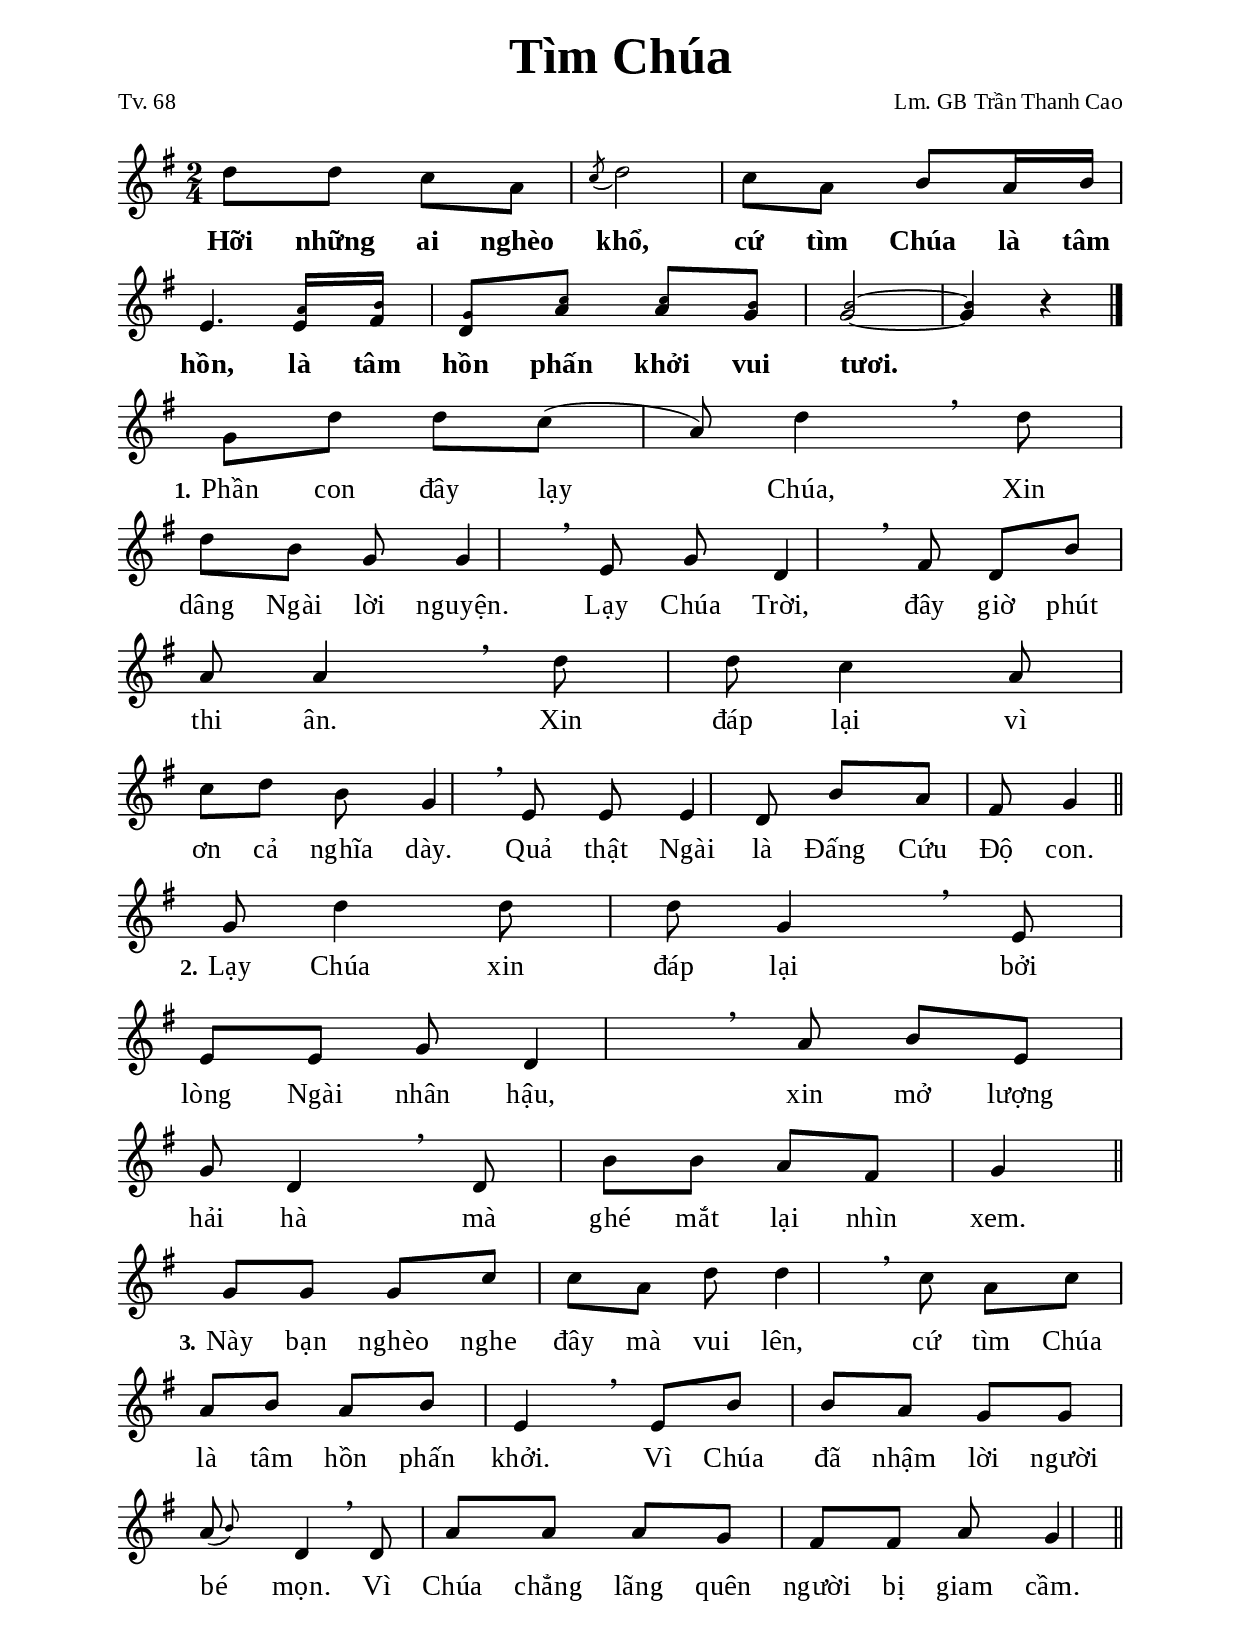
% Cài đặt chung
\version "2.22.1"
\include "english.ly"

\header {
  title = \markup { \fontsize #3 "Tìm Chúa" }
  poet = "Tv. 68"
  composer = "Lm. GB Trần Thanh Cao"
  arranger = " "
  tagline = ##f
}

% Nhạc điệp khúc
nhacDiepKhucSop = \relative c'' {
  d8 d c a |
  \acciaccatura c8 d2 |
  c8 a b a16 b |
  e,4. e16 fs |
  d8 a' a g |
  g2 ~ |
  g4 r \bar "|."
}

nhacDiepKhucBas = \relative c'' {
  \skip 2
  \skip 2
  \skip 2
  \skip 4. a16 b |
  g8 c c b |
  b2 ~ |
  b4 r
}

% Nhạc phiên khúc
nhacPhienKhucMot = \relative c'' {
  g8 d' d c (a) d4 \breathe
  d8 d b g g4 \breathe
  e8 g d4 \breathe
  fs8 d b' a a4 \breathe
  d8 d c4 a8 c d b g4 \breathe
  e8 e e4 d8 b' a fs g4 \bar "||"
}

nhacPhienKhucHai = \relative c'' {
  g8 d'4 d8 d g,4 \breathe
  e8 e e g d4 \breathe
  a'8 b e, g d4 \breathe
  d8 b' b a fs g4 \bar "||"
}

nhacPhienKhucBa = \relative c'' {
  #(define afterGraceFraction (cons 1 4))
  g8 g g c c a d d4 \breathe
  c8 a c a b a b e,4 \breathe
  e8 b' b a g g \afterGrace a (\tweak font-size #-4 b) d,4 \breathe
  d8 a' a a g fs fs a g4 \bar "||"
}

% Lời điệp khúc
loiDiepKhuc = \lyricmode {
  Hỡi những ai nghèo khổ,
  cứ tìm Chúa là tâm hồn,
  là tâm hồn phấn khởi vui tươi.
}

% Lời phiên khúc
loiPhienKhucMot = \lyricmode {
  \set stanza = #"1."
  Phần con đây lạy Chúa,
  Xin dâng Ngài lời nguyện.
  Lạy Chúa Trời, đây giờ phút thi ân.
  Xin đáp lại vì ơn cả nghĩa dày.
  Quả thật Ngài là Đấng Cứu Độ con.
}

loiPhienKhucHai = \lyricmode {
  \set stanza = #"2."
  Lạy Chúa xin đáp lại bởi lòng Ngài nhân hậu,
  xin mở lượng hải hà mà ghé mắt lại nhìn xem.
}

loiPhienKhucBa = \lyricmode {
  \set stanza = #"3."
  Này bạn nghèo nghe đây mà vui lên,
  cứ tìm Chúa là tâm hồn phấn khởi.
  Vì Chúa đã nhậm lời người bé mọn.
  Vì Chúa chẳng lãng quên người bị giam cầm.
}


% Dàn trang
\paper {
  #(set-paper-size "a4")
  top-margin = 20\mm
  bottom-margin = 10\mm
  left-margin = 20\mm
  right-margin = 20\mm
  indent = #0
  #(define fonts
    (make-pango-font-tree
      "Liberation Serif"
      "Liberation Serif"
      "Liberation Serif"
      (/ 20 20)))
  page-count = #1
  system-system-spacing = #'((basic-distance . 12)
                             (minimum-distance . 12.5)
                             (padding . 1))
  score-system-spacing = #'((basic-distance . 12)
                             (minimum-distance . 12.5)
                             (padding . 1))
}

% Thiết lập tông và nhịp
TongNhip = { \key g \major \time 2/4 }

% Đổi kích thước nốt cho bè phụ
notBePhu =
#(define-music-function (font-size music) (number? ly:music?)
   (for-some-music
     (lambda (m)
       (if (music-is-of-type? m 'rhythmic-event)
           (begin
             (set! (ly:music-property m 'tweaks)
                   (cons `(font-size . ,font-size)
                         (ly:music-property m 'tweaks)))
             #t)
           #f))
     music)
   music)

\score {
  \new ChoirStaff <<
    \new Staff = diepKhuc \with {
        \consists "Merge_rests_engraver"
        %\magnifyStaff #(magstep +1)
        printPartCombineTexts = ##f
      }
      <<
      \new Voice \TongNhip \partCombine 
        \notBePhu -3 { \nhacDiepKhucBas }
        \nhacDiepKhucSop
      \new NullVoice = nhacThamChieu \nhacDiepKhucSop
      \new Lyrics \with {
          \override VerticalAxisGroup.
            nonstaff-relatedstaff-spacing.padding = #1.5
          \override VerticalAxisGroup.
            nonstaff-unrelatedstaff-spacing.padding = #1
        }
        \lyricsto nhacThamChieu \loiDiepKhuc
      >>
  >>
  \layout {
    \override Lyrics.LyricText.font-series = #'bold
    \override Lyrics.LyricText.font-size = #+2
    \override Lyrics.LyricSpace.minimum-distance = #4
    \override Score.BarNumber.break-visibility = ##(#f #f #f)
    \override Score.SpacingSpanner.uniform-stretching = ##t
  }
}

\score {
  \new ChoirStaff <<
    \new Staff = phienKhuc \with {
        %\magnifyStaff #(magstep +1)
      }
      <<
      \new Voice = beSop {
        \key g \major \time 2/4 \nhacPhienKhucMot
      }
    >>
    \new Lyrics \with {
          \override VerticalAxisGroup.
            nonstaff-relatedstaff-spacing.padding = #1.2
          \override VerticalAxisGroup.
            nonstaff-unrelatedstaff-spacing.padding = #1
        }
        \lyricsto beSop \loiPhienKhucMot
  >>
  \layout {
    \override Staff.TimeSignature.transparent = ##t
    \override Lyrics.LyricText.font-size = #+2
    \override Lyrics.LyricSpace.minimum-distance = #3
    \override Score.BarNumber.break-visibility = ##(#f #f #f)
    \override Score.SpacingSpanner.uniform-stretching = ##t
    \set Score.barAlways = ##t
    \set Score.defaultBarType = ""
  } 
}

\score {
  \new ChoirStaff <<
    \new Staff = phienKhuc \with {
        %\magnifyStaff #(magstep +1)
      }
      <<
      \new Voice = beSop {
        \key g \major \time 2/4 \nhacPhienKhucHai
      }
    >>
    \new Lyrics \with {
          \override VerticalAxisGroup.
            nonstaff-relatedstaff-spacing.padding = #1.2
          \override VerticalAxisGroup.
            nonstaff-unrelatedstaff-spacing.padding = #1
        }
        \lyricsto beSop \loiPhienKhucHai
  >>
  \layout {
    \override Staff.TimeSignature.transparent = ##t
    \override Lyrics.LyricText.font-size = #+2
    \override Lyrics.LyricSpace.minimum-distance = #3.5
    \override Score.BarNumber.break-visibility = ##(#f #f #f)
    \override Score.SpacingSpanner.uniform-stretching = ##t
    \set Score.barAlways = ##t
    \set Score.defaultBarType = ""
  } 
}

\score {
  \new ChoirStaff <<
    \new Staff = phienKhuc \with {
        %\magnifyStaff #(magstep +1)
      }
      <<
      \new Voice = beSop {
        \key g \major \time 2/4 \nhacPhienKhucBa
      }
    >>
    \new Lyrics \with {
          \override VerticalAxisGroup.
            nonstaff-relatedstaff-spacing.padding = #1.5
          \override VerticalAxisGroup.
            nonstaff-unrelatedstaff-spacing.padding = #1
        }
        \lyricsto beSop \loiPhienKhucBa
  >>
  \layout {
    \override Staff.TimeSignature.transparent = ##t
    \override Lyrics.LyricText.font-size = #+2
    \override Lyrics.LyricSpace.minimum-distance = #3
    \override Score.BarNumber.break-visibility = ##(#f #f #f)
    \override Score.SpacingSpanner.uniform-stretching = ##t
    \set Score.barAlways = ##t
    \set Score.defaultBarType = ""
  } 
}
